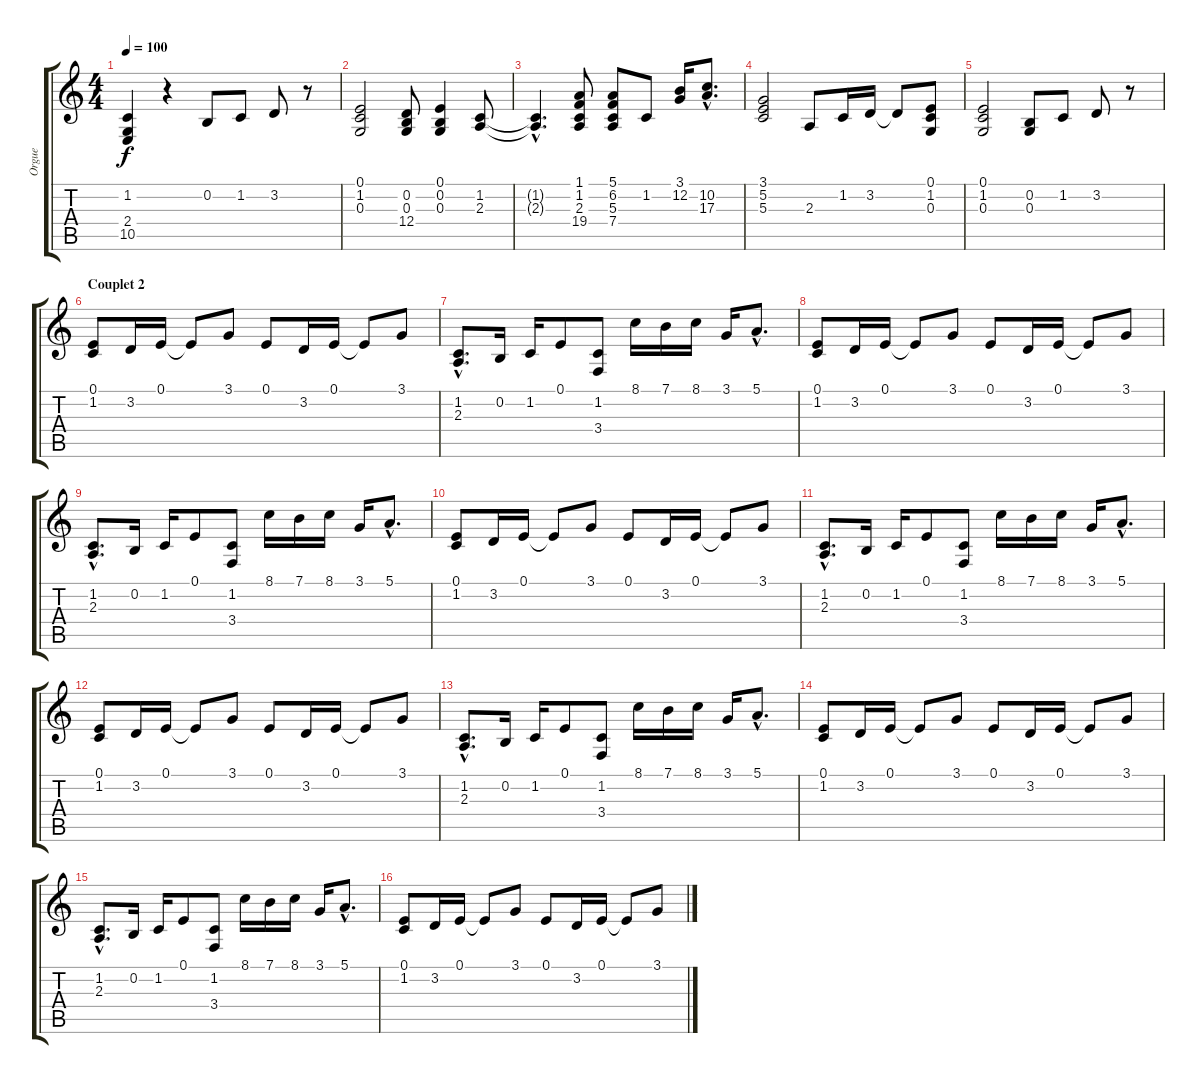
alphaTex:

\track ("Orgue" "Orgue") {instrument drawbarorgan}
\staff {score tabs}
\tuning (E4 B3 G3 D3 A2 E2) {hide}
\ts (4 4)
\tempo 100
\clef g2
\ks c
(1.2 2.4 10.5).4{dy f} r.4 0.2.8 1.2.8 3.2.8 r.8 |
(0.1 1.2 0.3).2 (0.2 0.3 12.4).8 (0.1 0.2 0.3).4 (1.2 2.3).8 |
(1.2{hac t} 2.3{hac t}).4{d} (1.1 1.2 2.3 19.4).8 (5.1 6.2 5.3 7.4).8 1.2.8 (3.1 12.2).16 (10.2{hac} 17.3{hac}).8{d} |
(3.1 5.2 5.3).2 2.3.8 1.2.16 3.2.16 3.2{t}.8 (0.1 1.2 0.3).8 |
(0.1 1.2 0.3).2 (0.2 0.3).8 1.2.8 3.2.8 r.8 |
\section ("" "Couplet 2")
(0.1 1.2).8 3.2.16 0.1.16 0.1{t}.8 3.1.8 0.1.8 3.2.16 0.1.16 0.1{t}.8 3.1.8 |
(1.2{hac} 2.3{hac}).8{d} 0.2.16 1.2.16 0.1.8 (1.2 3.4).8 8.1.16 7.1.16 8.1.16 3.1.16 5.1{hac}.8{d} |
(0.1 1.2).8 3.2.16 0.1.16 0.1{t}.8 3.1.8 0.1.8 3.2.16 0.1.16 0.1{t}.8 3.1.8 |
(1.2{hac} 2.3{hac}).8{d} 0.2.16 1.2.16 0.1.8 (1.2 3.4).8 8.1.16 7.1.16 8.1.16 3.1.16 5.1{hac}.8{d} |
(0.1 1.2).8 3.2.16 0.1.16 0.1{t}.8 3.1.8 0.1.8 3.2.16 0.1.16 0.1{t}.8 3.1.8 |
(1.2{hac} 2.3{hac}).8{d} 0.2.16 1.2.16 0.1.8 (1.2 3.4).8 8.1.16 7.1.16 8.1.16 3.1.16 5.1{hac}.8{d} |
(0.1 1.2).8 3.2.16 0.1.16 0.1{t}.8 3.1.8 0.1.8 3.2.16 0.1.16 0.1{t}.8 3.1.8 |
(1.2{hac} 2.3{hac}).8{d} 0.2.16 1.2.16 0.1.8 (1.2 3.4).8 8.1.16 7.1.16 8.1.16 3.1.16 5.1{hac}.8{d} |
(0.1 1.2).8 3.2.16 0.1.16 0.1{t}.8 3.1.8 0.1.8 3.2.16 0.1.16 0.1{t}.8 3.1.8 |
(1.2{hac} 2.3{hac}).8{d} 0.2.16 1.2.16 0.1.8 (1.2 3.4).8 8.1.16 7.1.16 8.1.16 3.1.16 5.1{hac}.8{d} |
(0.1 1.2).8 3.2.16 0.1.16 0.1{t}.8 3.1.8 0.1.8 3.2.16 0.1.16 0.1{t}.8 3.1.8
